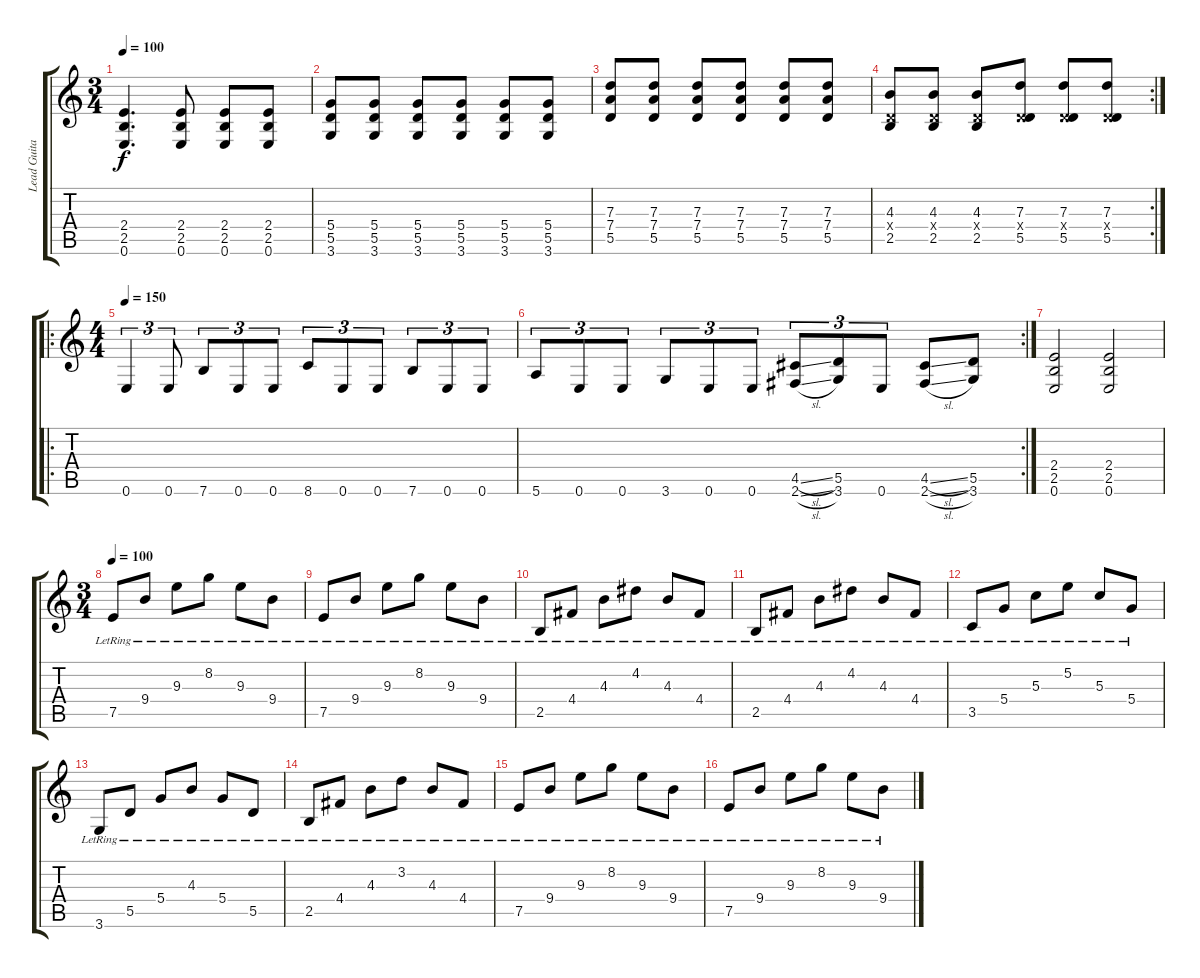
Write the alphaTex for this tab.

\track ("Lead Guitar  " "Lead Guita") {instrument overdrivenguitar}
\staff {score tabs}
\tuning (E4 B3 G3 D3 A2 E2) {hide}
\ts (3 4)
\tempo 100
\clef g2
\ks c
(2.4 2.5 0.6).4{d dy f} (2.4 2.5 0.6).8 (2.4 2.5 0.6).8 (2.4 2.5 0.6).8 |
(5.4 5.5 3.6).8 (5.4 5.5 3.6).8 (5.4 5.5 3.6).8 (5.4 5.5 3.6).8 (5.4 5.5 3.6).8 (5.4 5.5 3.6).8 |
(7.3 7.4 5.5).8 (7.3 7.4 5.5).8 (7.3 7.4 5.5).8 (7.3 7.4 5.5).8 (7.3 7.4 5.5).8 (7.3 7.4 5.5).8 |
\rc 2
(4.3 0.4{x} 2.5).8 (4.3 0.4{x} 2.5).8 (4.3 0.4{x} 2.5).8 (7.3 0.4{x} 5.5).8 (7.3 0.4{x} 5.5).8 (7.3 0.4{x} 5.5).8 |
\ro
\ts (4 4)
\tempo 150
0.6.4{tu (3 2)} 0.6.8{tu (3 2)} 7.6.8{tu (3 2)} 0.6.8{tu (3 2)} 0.6.8{tu (3 2)} 8.6.8{tu (3 2)} 0.6.8{tu (3 2)} 0.6.8{tu (3 2)} 7.6.8{tu (3 2)} 0.6.8{tu (3 2)} 0.6.8{tu (3 2)} |
\rc 2
5.6.8{tu (3 2)} 0.6.8{tu (3 2)} 0.6.8{tu (3 2)} 3.6.8{tu (3 2)} 0.6.8{tu (3 2)} 0.6.8{tu (3 2)} (4.5{sl} 2.6{sl}).8{tu (3 2)} (5.5 3.6).8{tu (3 2)} 0.6.8{tu (3 2)} (4.5{sl} 2.6{sl}).8 (5.5 3.6).8 |
(2.4 2.5 0.6).2 (2.4 2.5 0.6).2 |
\ts (3 4)
\tempo 100
7.5{lr}.8{instrument electricguitarclean} 9.4{lr}.8 9.3{lr}.8 8.2{lr}.8 9.3{lr}.8 9.4{lr}.8 |
7.5{lr}.8 9.4{lr}.8 9.3{lr}.8 8.2{lr}.8 9.3{lr}.8 9.4{lr}.8 |
2.5{lr}.8 4.4{lr}.8 4.3{lr}.8 4.2{lr}.8 4.3{lr}.8 4.4{lr}.8 |
2.5{lr}.8 4.4{lr}.8 4.3{lr}.8 4.2{lr}.8 4.3{lr}.8 4.4{lr}.8 |
3.5{lr}.8 5.4{lr}.8 5.3{lr}.8 5.2{lr}.8 5.3{lr}.8 5.4{lr}.8 |
3.6{lr}.8 5.5{lr}.8 5.4{lr}.8 4.3{lr}.8 5.4{lr}.8 5.5{lr}.8 |
2.5{lr}.8 4.4{lr}.8 4.3{lr}.8 3.2{lr}.8 4.3{lr}.8 4.4{lr}.8 |
7.5{lr}.8 9.4{lr}.8 9.3{lr}.8 8.2{lr}.8 9.3{lr}.8 9.4{lr}.8 |
7.5{lr}.8 9.4{lr}.8 9.3{lr}.8 8.2{lr}.8 9.3{lr}.8 9.4{lr}.8
